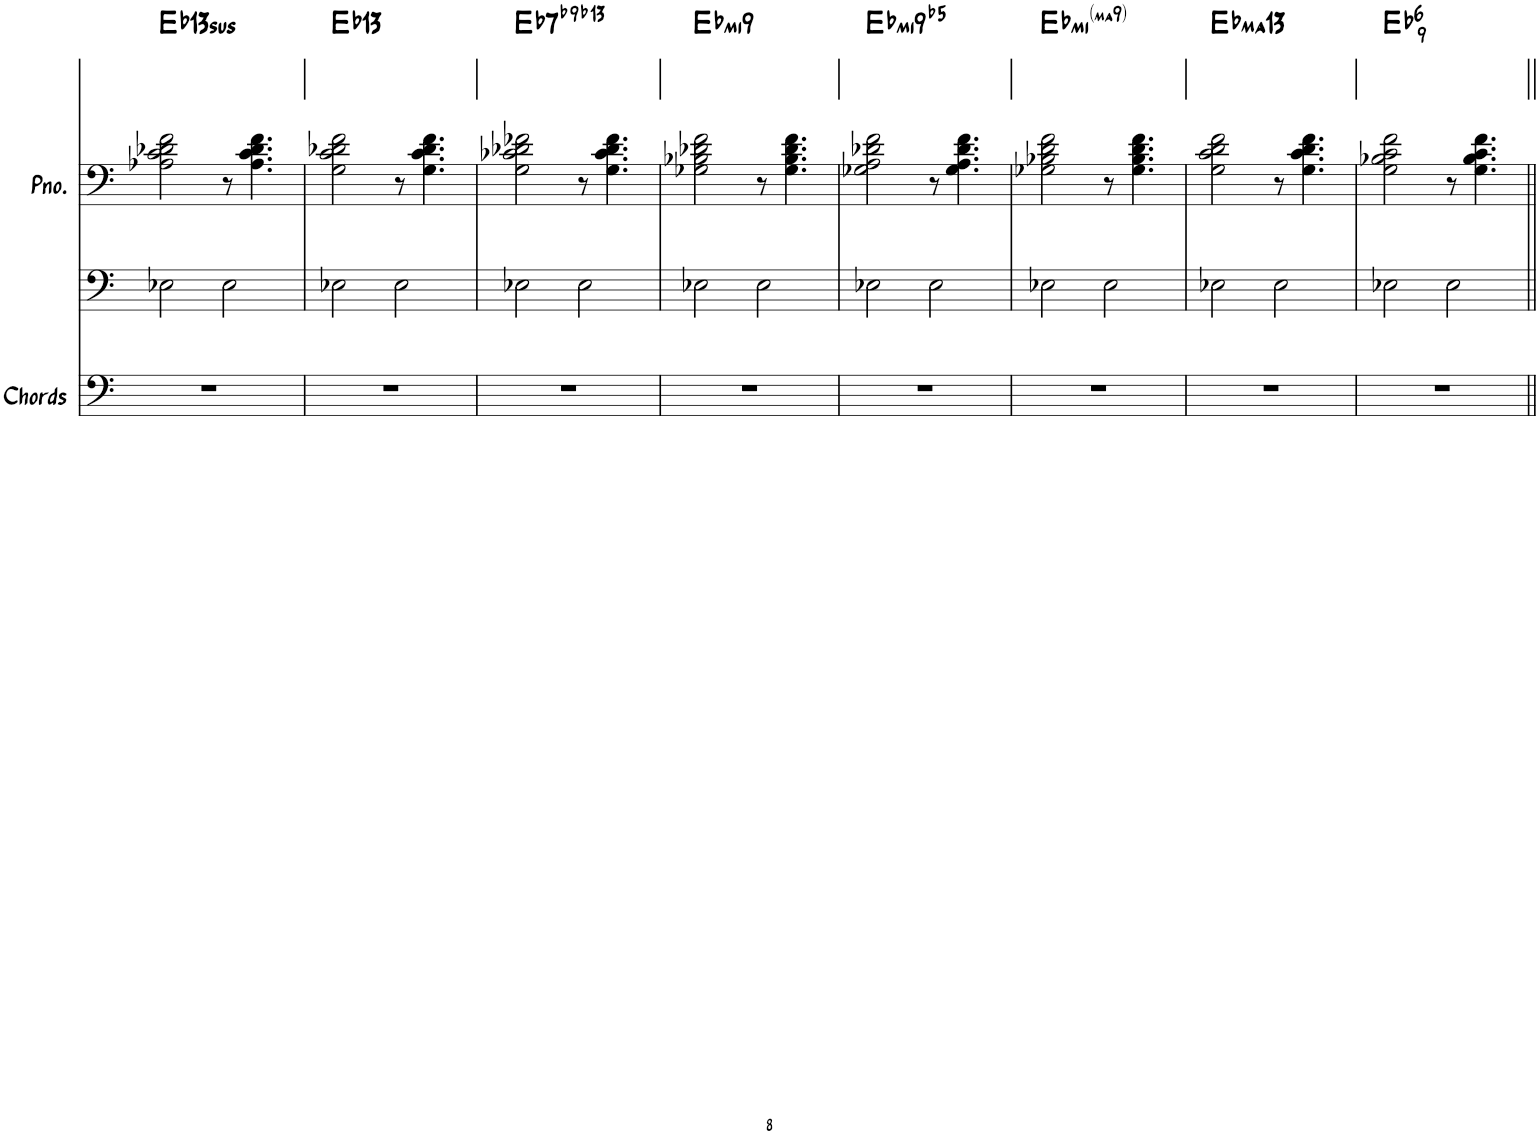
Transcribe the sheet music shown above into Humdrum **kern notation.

**kern	**kern	**kern	**kern	**harte
*part2	*part1	*part1	*part1	*part1
*staff4	*staff3	*staff2	*staff1	*
*I"Chords	*I"Piano	*	*	*
*I'Chords	*I'Pno.	*	*	*
!!LO:PB:g=z
*clefF4	*clefF4	*clefF4	*clefG2	*
*k[]	*k[]	*k[]	*k[]	*
*M4/4	*M4/4	*M4/4	*M4/4	*
=73	=73	=73	=73	=73
!	!	!	!	!LO:H:kt=13sus
1r	2E-X\	2A-X\ 2c\ 2d-X\ 2f\	1ryy	Eb:sus4(7,9,11,13)
.	2E-\	8r	.	.
.	.	4.A-\ 4.c\ 4.d-\ 4.f\	.	.
=74	=74	=74	=74	=74
!	!	!	!	!LO:H:kt=13
1r	2E-X\	2G\ 2c\ 2d-X\ 2f\	1ryy	Eb:9(11,13)
.	2E-\	8r	.	.
.	.	4.G\ 4.c\ 4.d-\ 4.f\	.	.
=75	=75	=75	=75	=75
!	!	!	!	!LO:H:kt=7
1r	2E-X\	2G\ 2c-X\ 2d-X\ 2f-X\	1ryy	Eb:7(b9,b13)
.	2E-\	8r	.	.
.	.	4.G\ 4.c-\ 4.d-\ 4.f-\	.	.
=76	=76	=76	=76	=76
!	!	!	!	!LO:H:kt=mi9
1r	2E-X\	2G-X\ 2B-X\ 2d-X\ 2f\	1ryy	Eb:min9
.	2E-\	8r	.	.
.	.	4.G-\ 4.B-\ 4.d-\ 4.f\	.	.
=77	=77	=77	=77	=77
!	!	!	!	!LO:H:kt=mi9
1r	2E-X\	2G-X\ 2A\ 2d-X\ 2f\	1ryy	Eb:(b3,b5,b7,9)
.	2E-\	8r	.	.
.	.	4.G-\ 4.A\ 4.d-\ 4.f\	.	.
=78	=78	=78	=78	=78
!	!	!	!	!LO:H:kt=mima7
1r	2E-X\	2G-X\ 2B-X\ 2d\ 2f\	1ryy	Eb:minmaj7(9)
.	2E-\	8r	.	.
.	.	4.G-\ 4.B-\ 4.d\ 4.f\	.	.
=79	=79	=79	=79	=79
!	!	!	!	!LO:H:kt=ma13
1r	2E-X\	2G\ 2c\ 2d\ 2f\	1ryy	Eb:maj9(11,13)
.	2E-\	8r	.	.
.	.	4.G\ 4.c\ 4.d\ 4.f\	.	.
=80	=80	=80	=80	=80
!	!	!	!	!LO:H:kt=6
1r	2E-X\	2G\ 2B-X\ 2c\ 2f\	1ryy	Eb:maj6(9)
.	2E-\	8r	.	.
.	.	4.G\ 4.B-\ 4.c\ 4.f\	.	.
=||	=||	=||	=||	=||
*-	*-	*-	*-	*-
